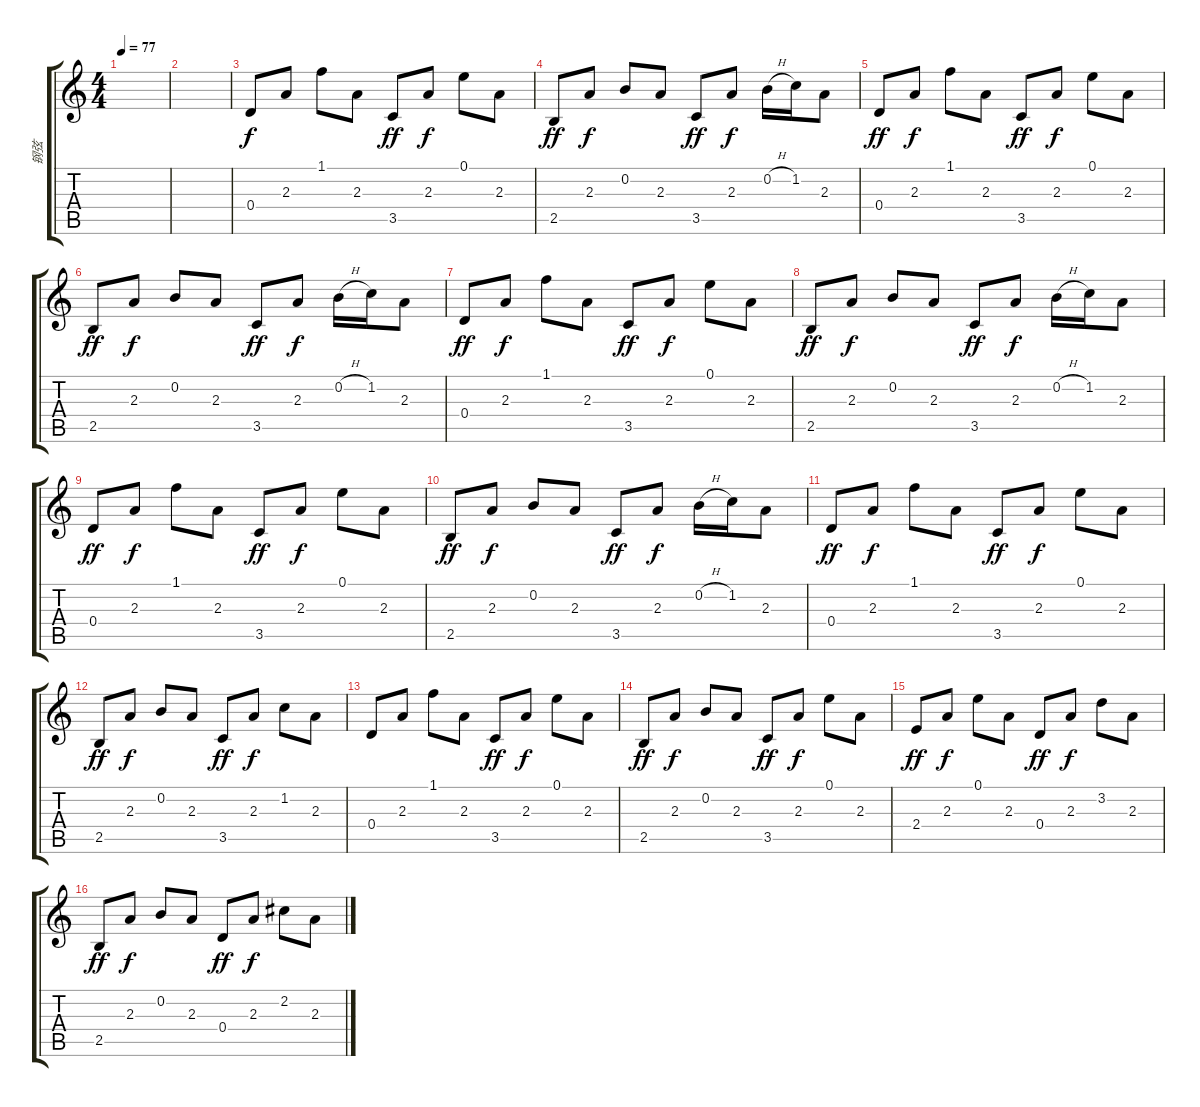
\track ("钢弦" "钢弦") {instrument acousticguitarsteel}
\staff {score tabs}
\tuning (E4 B3 G3 D3 A2 E2) {hide}
\ts (4 4)
\tempo 77
\clef g2
\ks c
|
|
0.4.8 2.3.8{dy f} 1.1.8 2.3.8 3.5.8{dy ff} 2.3.8{dy f} 0.1.8 2.3.8 |
2.5.8{dy ff} 2.3.8{dy f} 0.2.8 2.3.8 3.5.8{dy ff} 2.3.8{dy f} 0.2{h}.16 1.2.16 2.3.8 |
0.4.8{dy ff} 2.3.8{dy f} 1.1.8 2.3.8 3.5.8{dy ff} 2.3.8{dy f} 0.1.8 2.3.8 |
2.5.8{dy ff} 2.3.8{dy f} 0.2.8 2.3.8 3.5.8{dy ff} 2.3.8{dy f} 0.2{h}.16 1.2.16 2.3.8 |
0.4.8{dy ff} 2.3.8{dy f} 1.1.8 2.3.8 3.5.8{dy ff} 2.3.8{dy f} 0.1.8 2.3.8 |
2.5.8{dy ff} 2.3.8{dy f} 0.2.8 2.3.8 3.5.8{dy ff} 2.3.8{dy f} 0.2{h}.16 1.2.16 2.3.8 |
0.4.8{dy ff} 2.3.8{dy f} 1.1.8 2.3.8 3.5.8{dy ff} 2.3.8{dy f} 0.1.8 2.3.8 |
2.5.8{dy ff} 2.3.8{dy f} 0.2.8 2.3.8 3.5.8{dy ff} 2.3.8{dy f} 0.2{h}.16 1.2.16 2.3.8 |
0.4.8{dy ff} 2.3.8{dy f} 1.1.8 2.3.8 3.5.8{dy ff} 2.3.8{dy f} 0.1.8 2.3.8 |
2.5.8{dy ff} 2.3.8{dy f} 0.2.8 2.3.8 3.5.8{dy ff} 2.3.8{dy f} 1.2.8 2.3.8 |
0.4.8 2.3.8 1.1.8 2.3.8 3.5.8{dy ff} 2.3.8{dy f} 0.1.8 2.3.8 |
2.5.8{dy ff} 2.3.8{dy f} 0.2.8 2.3.8 3.5.8{dy ff} 2.3.8{dy f} 0.1.8 2.3.8 |
2.4.8{dy ff} 2.3.8{dy f} 0.1.8 2.3.8 0.4.8{dy ff} 2.3.8{dy f} 3.2.8 2.3.8 |
2.5.8{dy ff} 2.3.8{dy f} 0.2.8 2.3.8 0.4.8{dy ff} 2.3.8{dy f} 2.2.8 2.3.8
